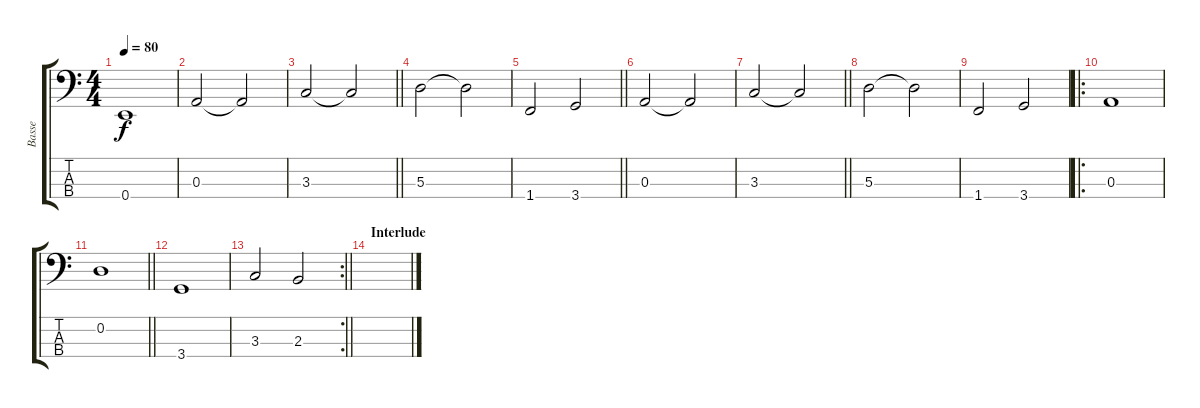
\track ("Basse" "Basse") {instrument electricbasspick}
\staff {score tabs}
\tuning (G2 D2 A1 E1) {hide}
\ts (4 4)
\tempo 80
\clef f4
\ks c
0.4{t}.1{dy f} |
0.3.2 0.3{t}.2 |
\barLineRight lightlight
3.3.2 3.3{t}.2 |
5.3.2 5.3{t}.2 |
\barLineRight lightlight
1.4.2 3.4.2 |
0.3.2 0.3{t}.2 |
\barLineRight lightlight
3.3.2 3.3{t}.2 |
5.3.2 5.3{t}.2 |
1.4.2 3.4.2 |
\ro
0.3.1 |
\barLineRight lightlight
0.2.1 |
3.4.1 |
\rc 2
\barLineRight lightlight
3.3.2 2.3.2 |
\section ("" "Interlude")
